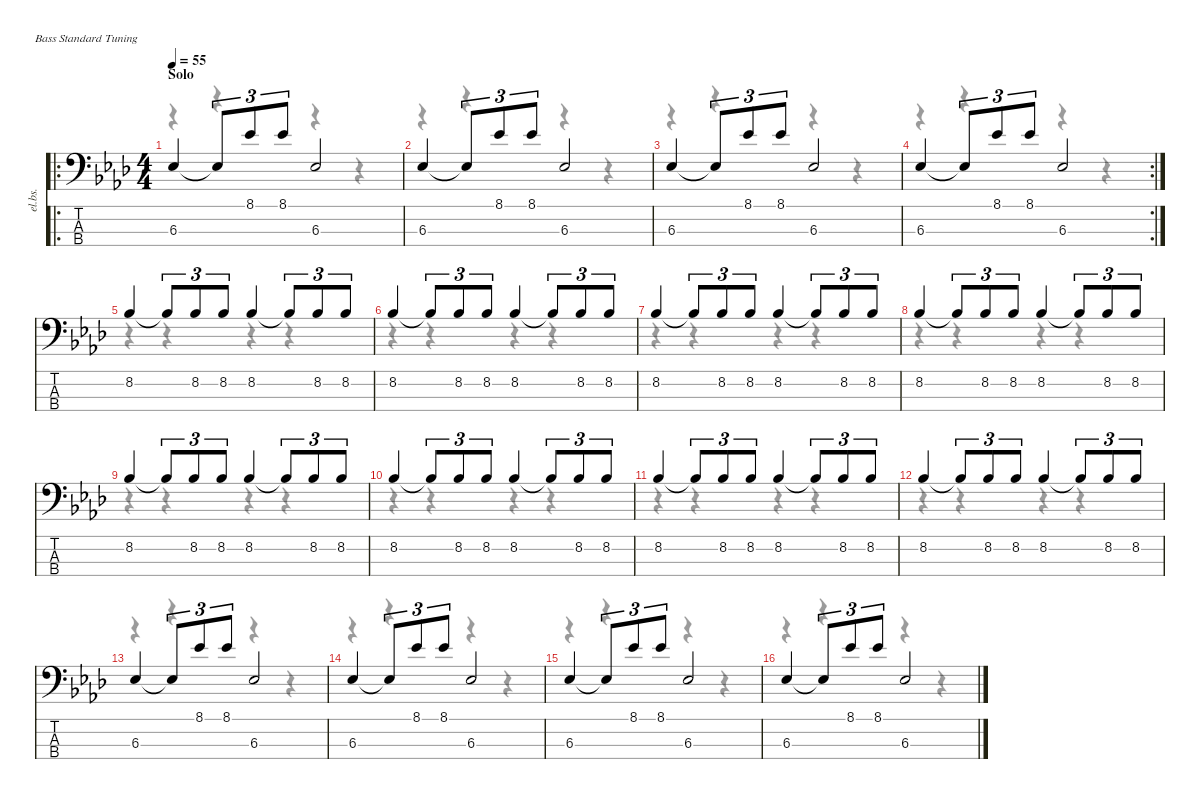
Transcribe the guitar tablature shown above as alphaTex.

\defaultSystemsLayout 4
\hideDynamics
\bracketExtendMode nobrackets
\otherSystemsTrackNameOrientation horizontal
\chordDiagramsInScore
\track ("Bass" "el.bs.") {instrument electricbassfinger}
\staff {score tabs}
\tuning (G2 D2 A1 E1)
\voice
\ro
\ts (4 4)
\section ("" "Solo")
\tempo 55
\clef f4
\ks ab
6.3{acc b}.4{dy f beam Up} 6.3{t acc b}.8{tu (3 2) beam Up} 8.1{acc b}.8{tu (3 2) beam Up} 8.1{acc b}.8{tu (3 2) beam Up} 6.3{acc b}.2{beam Up} |
6.3{acc b}.4{beam Up} 6.3{t acc b}.8{tu (3 2) beam Up} 8.1{acc b}.8{tu (3 2) beam Up} 8.1{acc b}.8{tu (3 2) beam Up} 6.3{acc b}.2{beam Up} |
6.3{acc b}.4{beam Up} 6.3{t acc b}.8{tu (3 2) beam Up} 8.1{acc b}.8{tu (3 2) beam Up} 8.1{acc b}.8{tu (3 2) beam Up} 6.3{acc b}.2{beam Up} |
\rc 2
6.3{acc b}.4{beam Up} 6.3{t acc b}.8{tu (3 2) beam Up} 8.1{acc b}.8{tu (3 2) beam Up} 8.1{acc b}.8{tu (3 2) beam Up} 6.3{acc b}.2{beam Up} |
8.2{acc b}.4{beam Up} 8.2{t acc b}.8{tu (3 2) beam Up} 8.2{acc b}.8{tu (3 2) beam Up} 8.2{acc b}.8{tu (3 2) beam Up} 8.2{acc b}.4{beam Up} 8.2{t acc b}.8{tu (3 2) beam Up} 8.2{acc b}.8{tu (3 2) beam Up} 8.2{acc b}.8{tu (3 2) beam Up} |
8.2{acc b}.4{beam Up} 8.2{t acc b}.8{tu (3 2) beam Up} 8.2{acc b}.8{tu (3 2) beam Up} 8.2{acc b}.8{tu (3 2) beam Up} 8.2{acc b}.4{beam Up} 8.2{t acc b}.8{tu (3 2) beam Up} 8.2{acc b}.8{tu (3 2) beam Up} 8.2{acc b}.8{tu (3 2) beam Up} |
8.2{acc b}.4{beam Up} 8.2{t acc b}.8{tu (3 2) beam Up} 8.2{acc b}.8{tu (3 2) beam Up} 8.2{acc b}.8{tu (3 2) beam Up} 8.2{acc b}.4{beam Up} 8.2{t acc b}.8{tu (3 2) beam Up} 8.2{acc b}.8{tu (3 2) beam Up} 8.2{acc b}.8{tu (3 2) beam Up} |
8.2{acc b}.4{beam Up} 8.2{t acc b}.8{tu (3 2) beam Up} 8.2{acc b}.8{tu (3 2) beam Up} 8.2{acc b}.8{tu (3 2) beam Up} 8.2{acc b}.4{beam Up} 8.2{t acc b}.8{tu (3 2) beam Up} 8.2{acc b}.8{tu (3 2) beam Up} 8.2{acc b}.8{tu (3 2) beam Up} |
8.2{acc b}.4{beam Up} 8.2{t acc b}.8{tu (3 2) beam Up} 8.2{acc b}.8{tu (3 2) beam Up} 8.2{acc b}.8{tu (3 2) beam Up} 8.2{acc b}.4{beam Up} 8.2{t acc b}.8{tu (3 2) beam Up} 8.2{acc b}.8{tu (3 2) beam Up} 8.2{acc b}.8{tu (3 2) beam Up} |
8.2{acc b}.4{beam Up} 8.2{t acc b}.8{tu (3 2) beam Up} 8.2{acc b}.8{tu (3 2) beam Up} 8.2{acc b}.8{tu (3 2) beam Up} 8.2{acc b}.4{beam Up} 8.2{t acc b}.8{tu (3 2) beam Up} 8.2{acc b}.8{tu (3 2) beam Up} 8.2{acc b}.8{tu (3 2) beam Up} |
8.2{acc b}.4{beam Up} 8.2{t acc b}.8{tu (3 2) beam Up} 8.2{acc b}.8{tu (3 2) beam Up} 8.2{acc b}.8{tu (3 2) beam Up} 8.2{acc b}.4{beam Up} 8.2{t acc b}.8{tu (3 2) beam Up} 8.2{acc b}.8{tu (3 2) beam Up} 8.2{acc b}.8{tu (3 2) beam Up} |
8.2{acc b}.4{beam Up} 8.2{t acc b}.8{tu (3 2) beam Up} 8.2{acc b}.8{tu (3 2) beam Up} 8.2{acc b}.8{tu (3 2) beam Up} 8.2{acc b}.4{beam Up} 8.2{t acc b}.8{tu (3 2) beam Up} 8.2{acc b}.8{tu (3 2) beam Up} 8.2{acc b}.8{tu (3 2) beam Up} |
6.3{acc b}.4{beam Up} 6.3{t acc b}.8{tu (3 2) beam Up} 8.1{acc b}.8{tu (3 2) beam Up} 8.1{acc b}.8{tu (3 2) beam Up} 6.3{acc b}.2{beam Up} |
6.3{acc b}.4{beam Up} 6.3{t acc b}.8{tu (3 2) beam Up} 8.1{acc b}.8{tu (3 2) beam Up} 8.1{acc b}.8{tu (3 2) beam Up} 6.3{acc b}.2{beam Up} |
6.3{acc b}.4{beam Up} 6.3{t acc b}.8{tu (3 2) beam Up} 8.1{acc b}.8{tu (3 2) beam Up} 8.1{acc b}.8{tu (3 2) beam Up} 6.3{acc b}.2{beam Up} |
6.3{acc b}.4{beam Up} 6.3{t acc b}.8{tu (3 2) beam Up} 8.1{acc b}.8{tu (3 2) beam Up} 8.1{acc b}.8{tu (3 2) beam Up} 6.3{acc b}.2{beam Up}
\voice
\clef f4
\ottava regular
\simile none
\ks ab
r.4{dy mf beam Down} r.4{beam Down} r.4{beam Down} r.4{beam Down} |
r.4{beam Down} r.4{beam Down} r.4{beam Down} r.4{beam Down} |
r.4{beam Down} r.4{beam Down} r.4{beam Down} r.4{beam Down} |
r.4{beam Down} r.4{beam Down} r.4{beam Down} r.4{beam Down} |
r.4{beam Down} r.4{beam Down} r.4{beam Down} r.4{beam Down} |
r.4{beam Down} r.4{beam Down} r.4{beam Down} r.4{beam Down} |
r.4{beam Down} r.4{beam Down} r.4{beam Down} r.4{beam Down} |
r.4{beam Down} r.4{beam Down} r.4{beam Down} r.4{beam Down} |
r.4{beam Down} r.4{beam Down} r.4{beam Down} r.4{beam Down} |
r.4{beam Down} r.4{beam Down} r.4{beam Down} r.4{beam Down} |
r.4{beam Down} r.4{beam Down} r.4{beam Down} r.4{beam Down} |
r.4{beam Down} r.4{beam Down} r.4{beam Down} r.4{beam Down} |
r.4{beam Down} r.4{beam Down} r.4{beam Down} r.4{beam Down} |
r.4{beam Down} r.4{beam Down} r.4{beam Down} r.4{beam Down} |
r.4{beam Down} r.4{beam Down} r.4{beam Down} r.4{beam Down} |
r.4{beam Down} r.4{beam Down} r.4{beam Down} r.4{beam Down}
